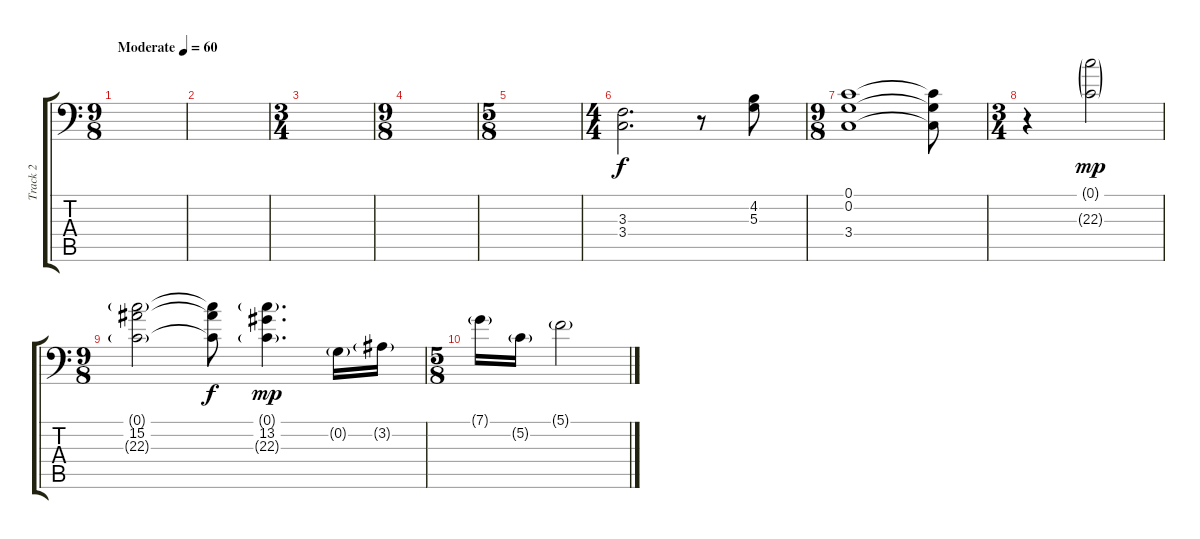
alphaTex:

\track ("Track 2" "Track 2") {instrument acousticguitarsteel}
\staff {score tabs}
\tuning (C3 G2 D2 A1 E1 B0) {hide}
\ts (9 8)
\tempo (60 "Moderate")
\clef f4
\ks c
|
|
\ts (3 4)
|
\ts (9 8)
|
\ts (5 8)
|
\ts (4 4)
(3.3 3.4).2{d} r.8 (4.2 5.3).8 |
\ts (9 8)
(0.1 0.2 3.4).1 (0.1{t} 0.2{t} 3.4{t}).8 |
\ts (3 4)
r.4 (0.1{g} 22.3{g}).2{dy mp} |
\ts (9 8)
(0.1{g} 15.2 22.3{g}).2 (0.1{t} 15.2{t} 22.3{t}).8{dy f} (0.1{g} 13.2 22.3{g}).4{d dy mp} 0.2{g}.16 3.2{g}.16 |
\ts (5 8)
7.1{g}.16 5.2{g}.16 5.1{g}.2
